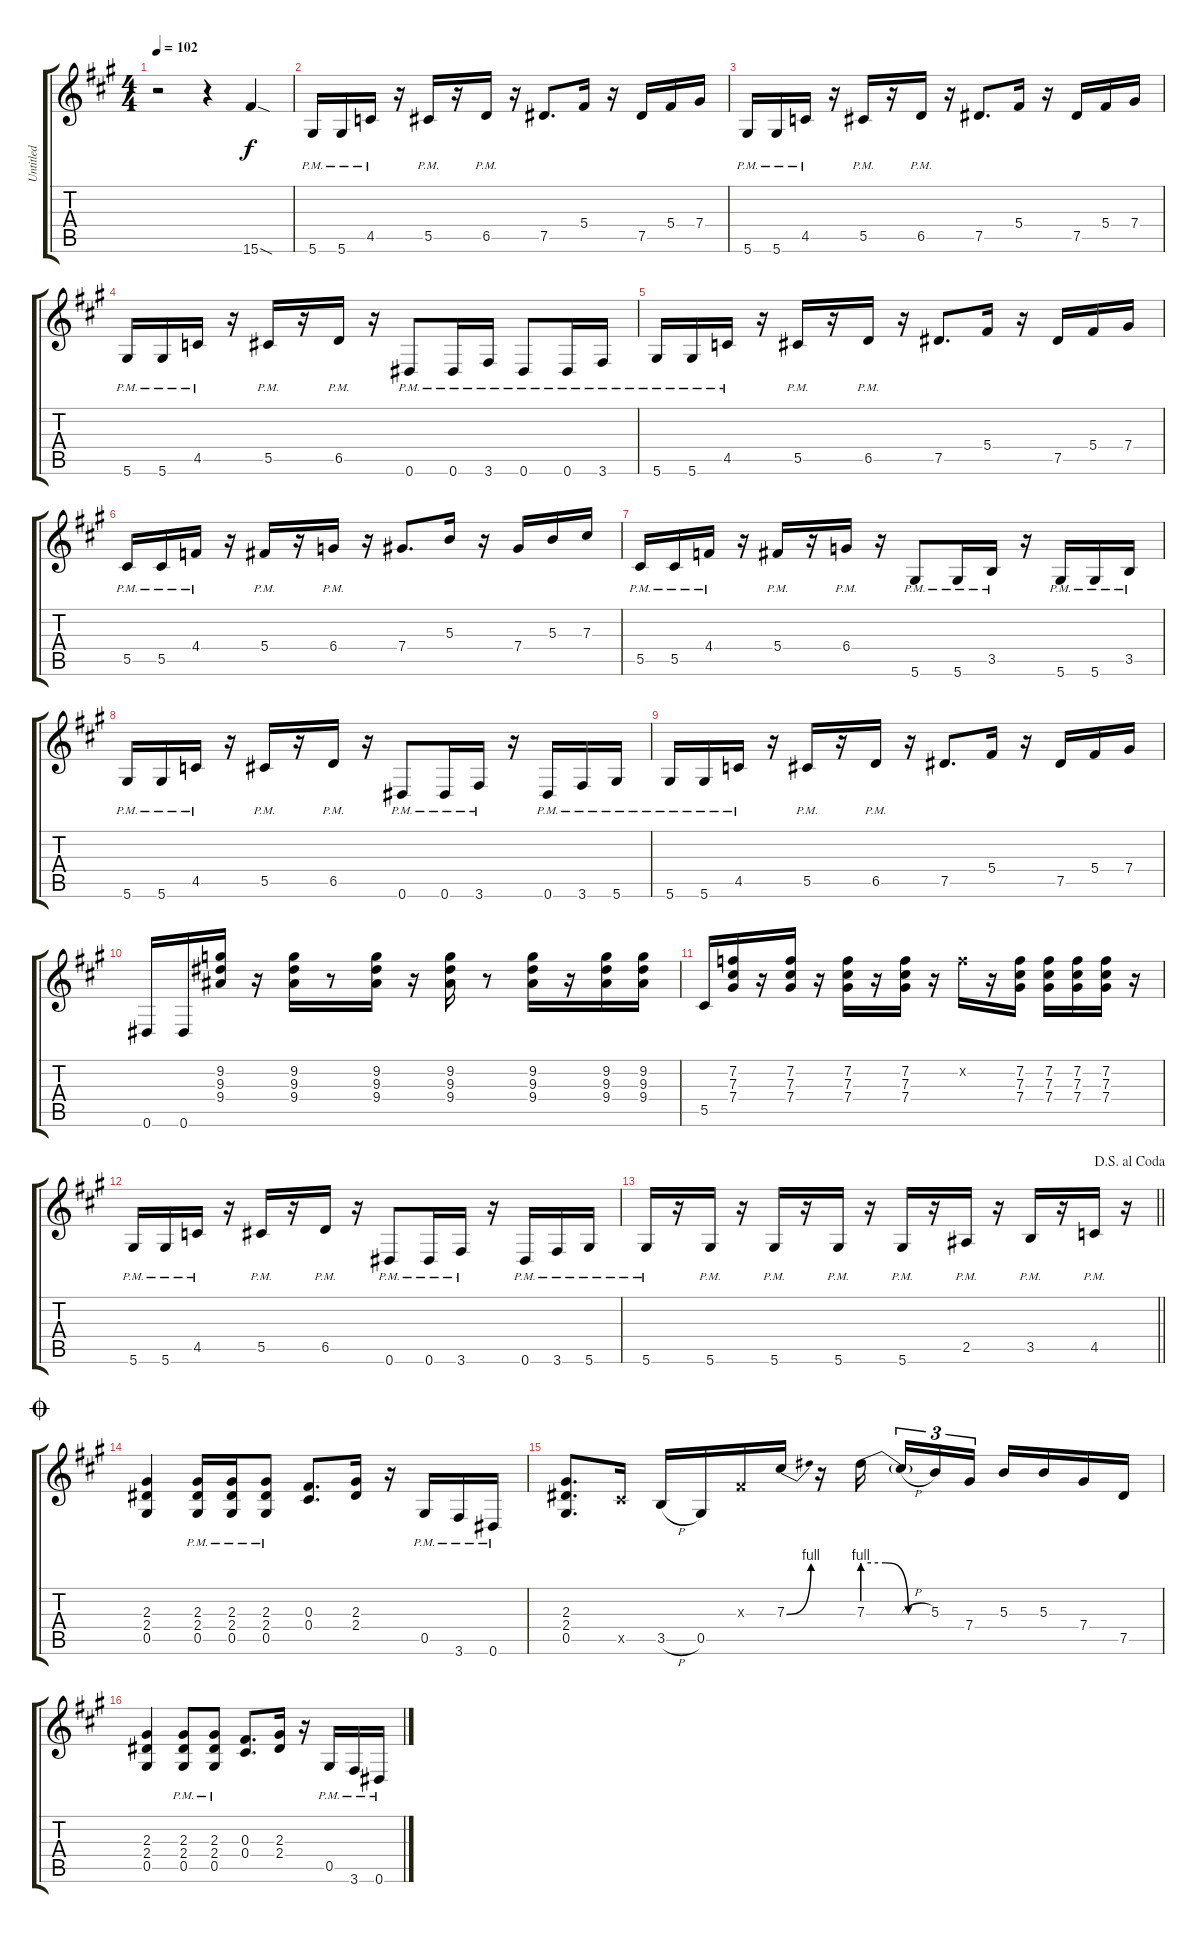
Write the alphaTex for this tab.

\track ("Untitled" "Untitled") {instrument distortionguitar}
\staff {score tabs}
\tuning (Eb4 Bb3 Gb3 Db3 Ab2 Eb2) {hide}
\ts (4 4)
\tempo 102
\clef g2
\ks a
r.2{dy f} r.4 15.6{sod}.4 |
5.6{pm}.16 5.6{pm}.16 4.5{pm}.16 r.16 5.5{pm}.16 r.16 6.5{pm}.16 r.16 7.5.8{d} 5.4.16 r.16 7.5.16 5.4.16 7.4.16 |
5.6{pm}.16 5.6{pm}.16 4.5{pm}.16 r.16 5.5{pm}.16 r.16 6.5{pm}.16 r.16 7.5.8{d} 5.4.16 r.16 7.5.16 5.4.16 7.4.16 |
5.6{pm}.16 5.6{pm}.16 4.5{pm}.16 r.16 5.5{pm}.16 r.16 6.5{pm}.16 r.16 0.6{pm}.8 0.6{pm}.16 3.6{pm}.16 0.6{pm}.8 0.6{pm}.16 3.6{pm}.16 |
5.6{pm}.16 5.6{pm}.16 4.5{pm}.16 r.16 5.5{pm}.16 r.16 6.5{pm}.16 r.16 7.5.8{d} 5.4.16 r.16 7.5.16 5.4.16 7.4.16 |
5.5{pm}.16 5.5{pm}.16 4.4{pm}.16 r.16 5.4{pm}.16 r.16 6.4{pm}.16 r.16 7.4.8{d} 5.3.16 r.16 7.4.16 5.3.16 7.3.16 |
5.5{pm}.16 5.5{pm}.16 4.4{pm}.16 r.16 5.4{pm}.16 r.16 6.4{pm}.16 r.16 5.6{pm}.8 5.6{pm}.16 3.5{pm}.16 r.16 5.6{pm}.16 5.6{pm}.16 3.5{pm}.16 |
5.6{pm}.16 5.6{pm}.16 4.5{pm}.16 r.16 5.5{pm}.16 r.16 6.5{pm}.16 r.16 0.6{pm}.8 0.6{pm}.16 3.6{pm}.16 r.16 0.6{pm}.16 3.6{pm}.16 5.6{pm}.16 |
5.6{pm}.16 5.6{pm}.16 4.5{pm}.16 r.16 5.5{pm}.16 r.16 6.5{pm}.16 r.16 7.5.8{d} 5.4.16 r.16 7.5.16 5.4.16 7.4.16 |
0.6.16 0.6.16 (9.2 9.3 9.4).16 r.16 (9.2 9.3 9.4).16 r.8 (9.2 9.3 9.4).16 r.16 (9.2 9.3 9.4).16 r.8 (9.2 9.3 9.4).16 r.16 (9.2 9.3 9.4).16 (9.2 9.3 9.4).16 |
5.5.16 (7.2 7.3 7.4).16 r.16 (7.2 7.3 7.4).16 r.16 (7.2 7.3 7.4).16 r.16 (7.2 7.3 7.4).16 r.16 7.2{x}.16 r.16 (7.2 7.3 7.4).16 (7.2 7.3 7.4).16 (7.2 7.3 7.4).16 (7.2 7.3 7.4).16 r.16 |
5.6{pm}.16 5.6{pm}.16 4.5{pm}.16 r.16 5.5{pm}.16 r.16 6.5{pm}.16 r.16 0.6{pm}.8 0.6{pm}.16 3.6{pm}.16 r.16 0.6{pm}.16 3.6{pm}.16 5.6{pm}.16 |
\jump dalsegnoalcoda
\barLineRight lightlight
5.6{pm}.16 r.16 5.6{pm}.16 r.16 5.6{pm}.16 r.16 5.6{pm}.16 r.16 5.6{pm}.16 r.16 2.5{pm}.16 r.16 3.5{pm}.16 r.16 4.5{pm}.16 r.16 |
\jump coda
(2.3 2.4 0.5).4 (2.3{pm} 2.4{pm} 0.5{pm}).16 (2.3{pm} 2.4{pm} 0.5{pm}).16 (2.3{pm} 2.4{pm} 0.5{pm}).8 (0.3 0.4).8{d} (2.3 2.4).16 r.16 0.5{pm}.16 3.6{pm}.16 0.6{pm}.16 |
(2.3 2.4 0.5).8{d} 5.5{x}.16 3.5{h}.16 0.5.16 0.3{x}.16 7.3{be (bend 0 0 60 4)}.16 r.16 7.3{be (custom 0 4 20 4 40 0 60 0)}.16{beam splitsecondary} 7.3{h t}.16{tu (3 2)} 5.3.16{tu (3 2)} 7.4.16{tu (3 2)} 5.3.16 5.3.16 7.4.16 7.5.16 |
(2.3 2.4 0.5).4 (2.3{pm} 2.4{pm} 0.5{pm}).8 (2.3{pm} 2.4{pm} 0.5{pm}).8 (0.3 0.4).8{d} (2.3 2.4).16 r.16 0.5{pm}.16 3.6{pm}.16 0.6{pm}.16
